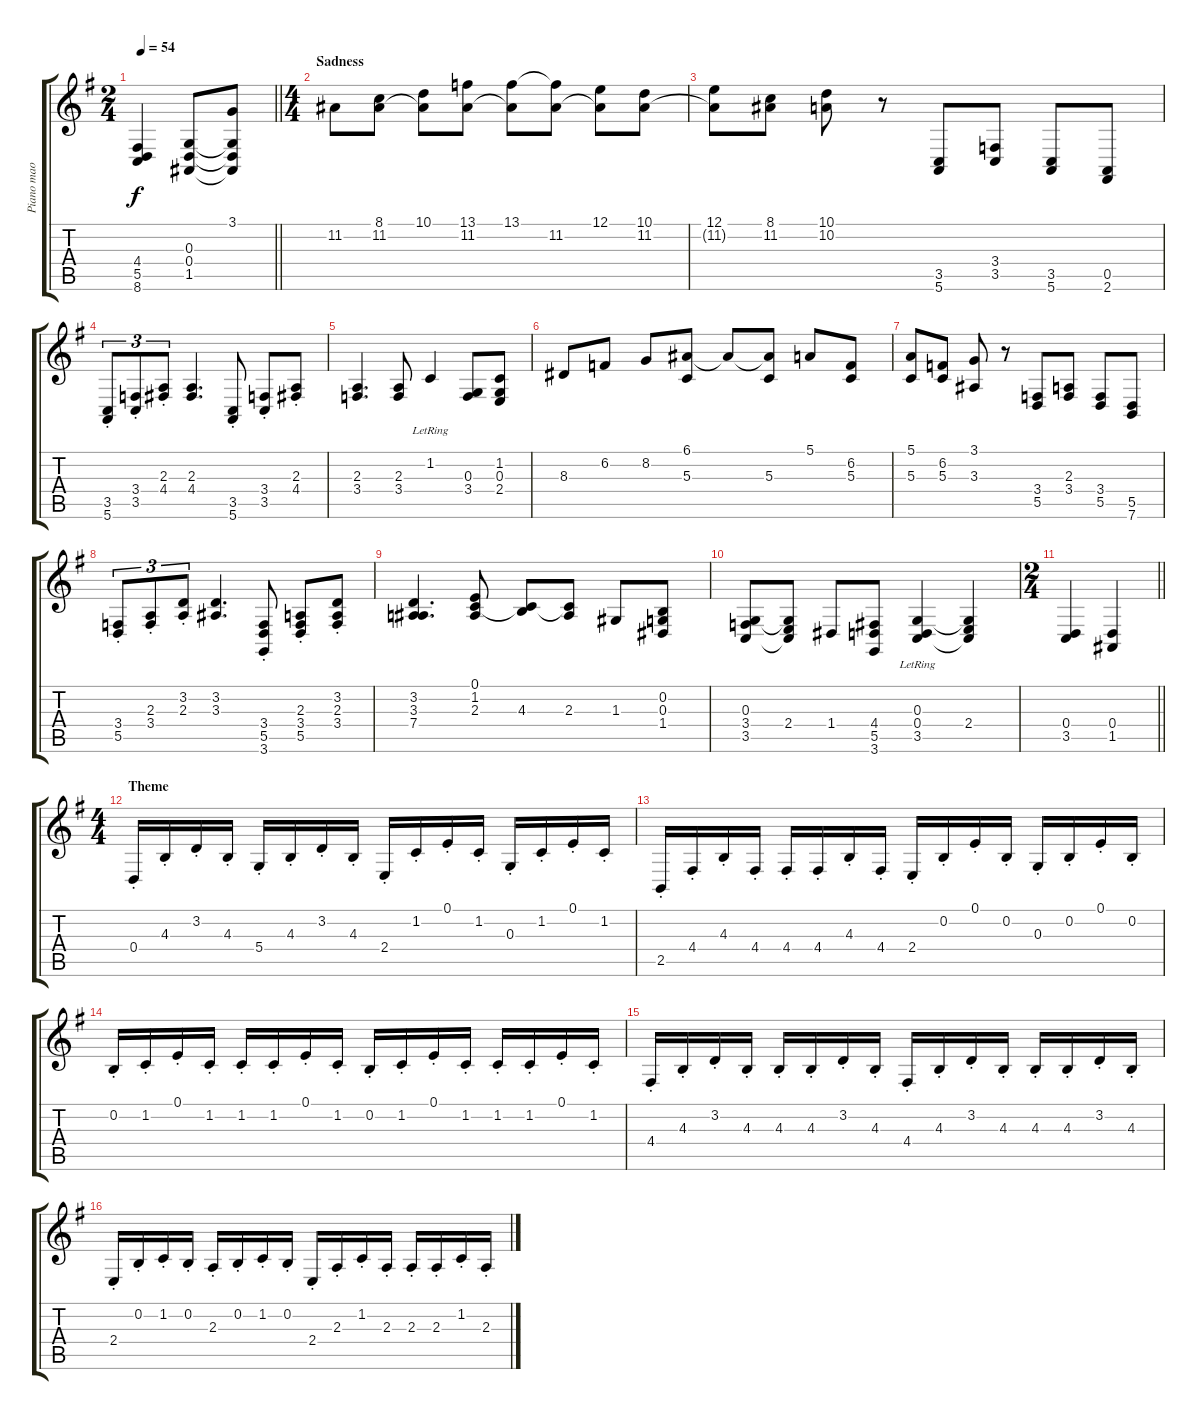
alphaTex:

\track ("Piano mao direita" "Piano mao ") {instrument acousticgrandpiano}
\staff {score tabs}
\tuning (E4 B3 G3 D3 A2 E2) {hide}
\ts (2 4)
\tempo 54
\clef g2
\barLineRight lightlight
\ks g
(4.4 5.5 8.6).4{dy f} (0.3 0.4 1.5).8 (3.1 0.3{t} 0.4{t} 1.5{t}).8 |
\ts (4 4)
\section ("" "Sadness")
11.2.8 (8.1 11.2).8 (10.1 11.2{t}).8 (13.1 11.2).8 (13.1 11.2{t}).8 (13.1{t} 11.2).8 (12.1 11.2{t}).8 (10.1 11.2).8 |
(12.1 11.2{t}).8 (8.1 11.2).8 (10.1 10.2).8 r.8 (3.5 5.6).8 (3.4 3.5).8 (3.5 5.6).8 (0.5 2.6).8 |
(3.5{st} 5.6{st}).8{tu (3 2)} (3.4{st} 3.5{st}).8{tu (3 2)} (2.3{st} 4.4{st}).8{tu (3 2)} (2.3 4.4).4{d} (3.5{st} 5.6{st}).8 (3.4{st} 3.5{st}).8 (2.3{st} 4.4{st}).8 |
(2.3 3.4).4{d} (2.3 3.4).8 1.2{lr}.4 (0.3 3.4).8 (1.2 0.3 2.4).8 |
8.3.8 6.2.8 8.2.8 (6.1 5.3).8 6.1{t}.8 (6.1{t} 5.3).8 5.1.8 (6.2 5.3).8 |
(5.1 5.3).8 (6.2 5.3).8 (3.1 3.3).8 r.8 (3.4 5.5).8 (2.3 3.4).8 (3.4 5.5).8 (5.5 7.6).8 |
(3.4 5.5{st}).8{tu (3 2)} (2.3 3.4{st}).8{tu (3 2)} (3.2 2.3{st}).8{tu (3 2)} (3.2 3.3).4{d} (3.4 5.5{st} 3.6).8 (2.3 3.4{st} 5.5).8 (3.2 2.3{st} 3.4).8 |
(3.2 3.3 7.4).4{d} (0.1 1.2 2.3).8 (1.2{t} 4.3).8 (1.2{t} 2.3).8 1.3.8 (0.2 0.3 1.4).8 |
(0.3 3.4 3.5).8 (0.3{t} 2.4 3.5{t}).8 1.4.8 (4.4 5.5 3.6).8 (0.3 0.4{lr} 3.5{lr}).4 (0.3{t} 2.4 3.5{t}).4 |
\ts (2 4)
\barLineRight lightlight
(0.4 3.5).4 (0.4 1.5).4 |
\ts (4 4)
\section ("" "Theme")
0.4{st}.16 4.3{st}.16 3.2{st}.16 4.3{st}.16 5.4{st}.16 4.3{st}.16 3.2{st}.16 4.3{st}.16 2.4{st}.16 1.2{st}.16 0.1{st}.16 1.2{st}.16 0.3{st}.16 1.2{st}.16 0.1{st}.16 1.2{st}.16 |
2.5{st}.16 4.4{st}.16 4.3{st}.16 4.4{st}.16 4.4{st}.16 4.4{st}.16 4.3{st}.16 4.4{st}.16 2.4{st}.16 0.2{st}.16 0.1{st}.16 0.2{st}.16 0.3{st}.16 0.2{st}.16 0.1{st}.16 0.2{st}.16 |
0.2{st}.16 1.2{st}.16 0.1{st}.16 1.2{st}.16 1.2{st}.16 1.2{st}.16 0.1{st}.16 1.2{st}.16 0.2{st}.16 1.2{st}.16 0.1{st}.16 1.2{st}.16 1.2{st}.16 1.2{st}.16 0.1{st}.16 1.2{st}.16 |
4.4{st}.16 4.3{st}.16 3.2{st}.16 4.3{st}.16 4.3{st}.16 4.3{st}.16 3.2{st}.16 4.3{st}.16 4.4{st}.16 4.3{st}.16 3.2{st}.16 4.3{st}.16 4.3{st}.16 4.3{st}.16 3.2{st}.16 4.3{st}.16 |
2.4{st}.16 0.2{st}.16 1.2{st}.16 0.2{st}.16 2.3{st}.16 0.2{st}.16 1.2{st}.16 0.2{st}.16 2.4{st}.16 2.3{st}.16 1.2{st}.16 2.3{st}.16 2.3{st}.16 2.3{st}.16 1.2{st}.16 2.3{st}.16
